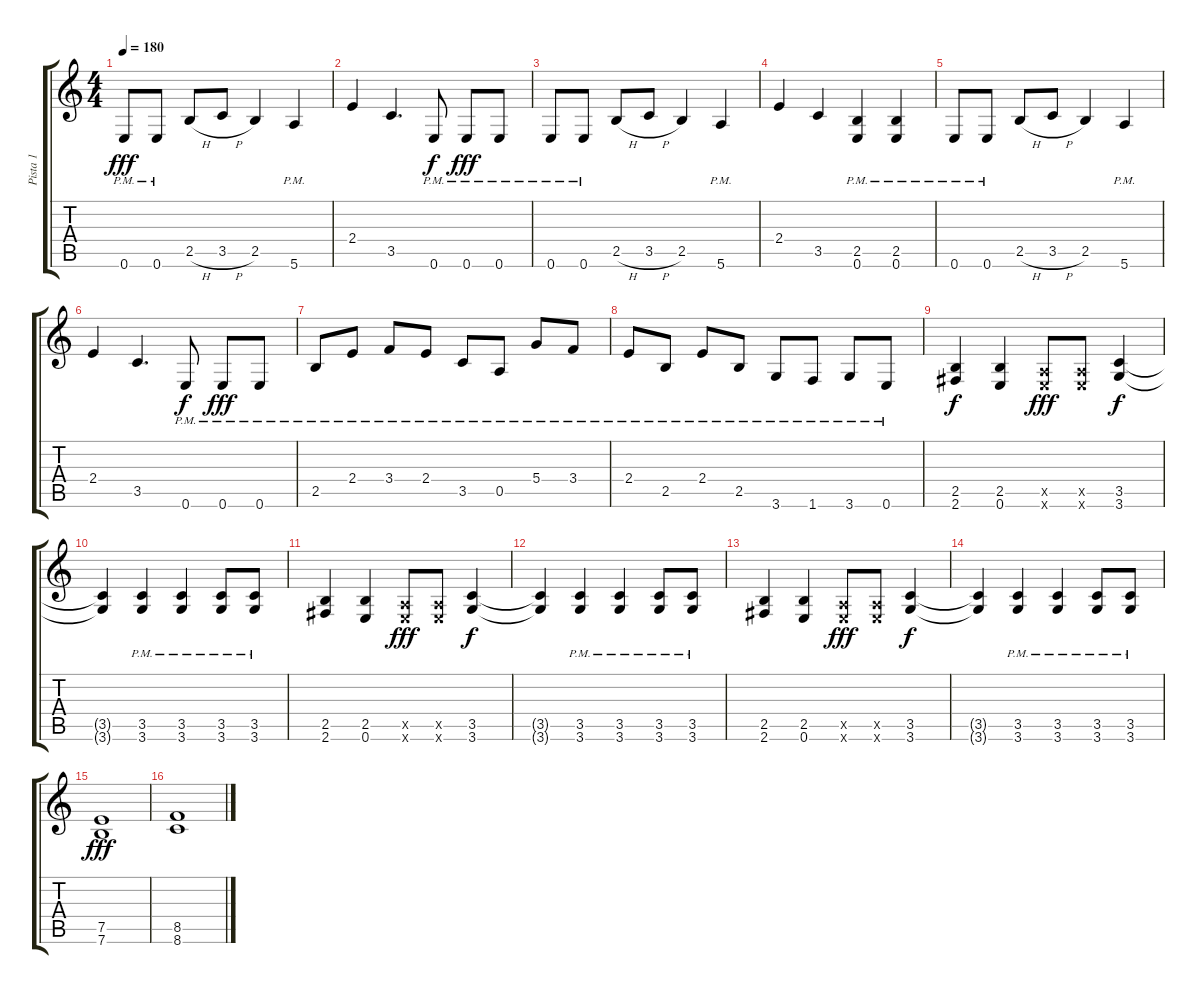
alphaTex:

\track ("Pista 1" "Pista 1") {instrument distortionguitar}
\staff {score tabs}
\tuning (E4 B3 G3 D3 A2 E2) {hide}
\ts (4 4)
\tempo 180
\clef g2
\ks c
0.6{pm}.8{dy fff} 0.6{pm}.8 2.5{h}.8 3.5{h}.8 2.5.4 5.6{pm}.4 |
2.4.4 3.5.4{d} 0.6{pm}.8{dy f} 0.6{pm}.8{dy fff} 0.6{pm}.8 |
0.6{pm}.8 0.6{pm}.8 2.5{h}.8 3.5{h}.8 2.5.4 5.6{pm}.4 |
2.4.4 3.5.4 (2.5{pm} 0.6{pm}).4 (2.5{pm} 0.6{pm}).4 |
0.6{pm}.8 0.6{pm}.8 2.5{h}.8 3.5{h}.8 2.5.4 5.6{pm}.4 |
2.4.4 3.5.4{d} 0.6{pm}.8{dy f} 0.6{pm}.8{dy fff} 0.6{pm}.8 |
2.5{pm}.8 2.4{pm}.8 3.4{pm}.8 2.4{pm}.8 3.5{pm}.8 0.5{pm}.8 5.4{pm}.8 3.4{pm}.8 |
2.4{pm}.8 2.5{pm}.8 2.4{pm}.8 2.5{pm}.8 3.6{pm}.8 1.6{pm}.8 3.6{pm}.8 0.6{pm}.8 |
(2.5 2.6).4{dy f} (2.5 0.6).4 (0.5{x} 0.6{x}).8{dy fff} (0.5{x} 0.6{x}).8 (3.5 3.6).4{dy f} |
(3.5{t} 3.6{t}).4 (3.5{pm} 3.6{pm}).4 (3.5{pm} 3.6{pm}).4 (3.5{pm} 3.6{pm}).8 (3.5{pm} 3.6{pm}).8 |
(2.5 2.6).4 (2.5 0.6).4 (0.5{x} 0.6{x}).8{dy fff} (0.5{x} 0.6{x}).8 (3.5 3.6).4{dy f} |
(3.5{t} 3.6{t}).4 (3.5{pm} 3.6{pm}).4 (3.5{pm} 3.6{pm}).4 (3.5{pm} 3.6{pm}).8 (3.5{pm} 3.6{pm}).8 |
(2.5 2.6).4 (2.5 0.6).4 (0.5{x} 0.6{x}).8{dy fff} (0.5{x} 0.6{x}).8 (3.5 3.6).4{dy f} |
(3.5{t} 3.6{t}).4 (3.5{pm} 3.6{pm}).4 (3.5{pm} 3.6{pm}).4 (3.5{pm} 3.6{pm}).8 (3.5{pm} 3.6{pm}).8 |
(7.5 7.6).1{dy fff} |
(8.5 8.6).1
